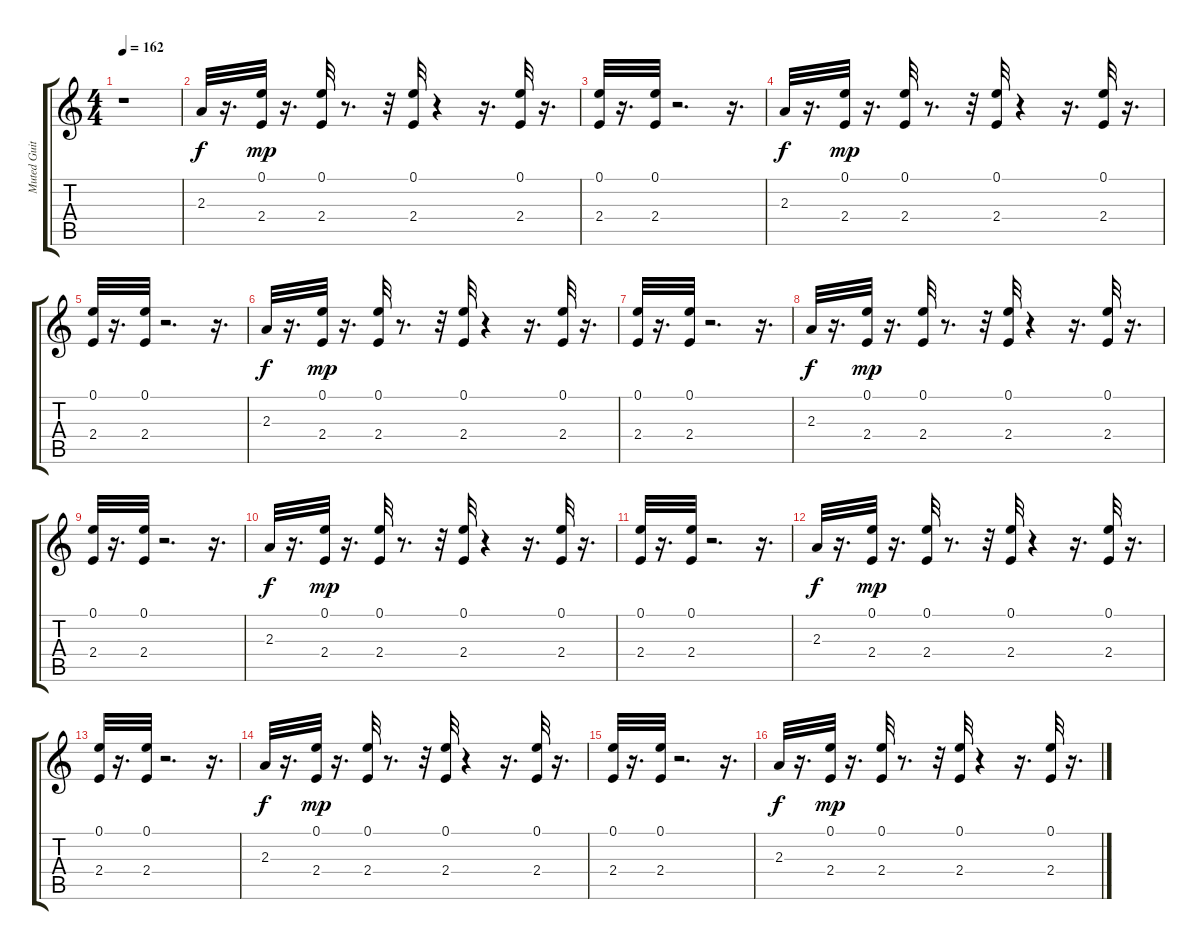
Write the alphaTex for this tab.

\track ("Muted Guitar" "Muted Guit") {instrument electricguitarmuted}
\staff {score tabs}
\tuning (E4 B3 G3 D3 A2 E2) {hide}
\ts (4 4)
\tempo 162
\clef g2
\ks c
r.1{dy f instrument electricguitarmuted} |
2.3.32 r.16{d} (0.1 2.4).32{dy mp} r.16{d} (0.1 2.4).32 r.8{d} r.32 (0.1 2.4).32 r.4 r.16{d} (0.1 2.4).32 r.16{d} |
(0.1 2.4).32 r.16{d} (0.1 2.4).32 r.2{d} r.16{d} |
2.3.32{dy f} r.16{d} (0.1 2.4).32{dy mp} r.16{d} (0.1 2.4).32 r.8{d} r.32 (0.1 2.4).32 r.4 r.16{d} (0.1 2.4).32 r.16{d} |
(0.1 2.4).32 r.16{d} (0.1 2.4).32 r.2{d} r.16{d} |
2.3.32{dy f} r.16{d} (0.1 2.4).32{dy mp} r.16{d} (0.1 2.4).32 r.8{d} r.32 (0.1 2.4).32 r.4 r.16{d} (0.1 2.4).32 r.16{d} |
(0.1 2.4).32 r.16{d} (0.1 2.4).32 r.2{d} r.16{d} |
2.3.32{dy f} r.16{d} (0.1 2.4).32{dy mp} r.16{d} (0.1 2.4).32 r.8{d} r.32 (0.1 2.4).32 r.4 r.16{d} (0.1 2.4).32 r.16{d} |
(0.1 2.4).32 r.16{d} (0.1 2.4).32 r.2{d} r.16{d} |
2.3.32{dy f} r.16{d} (0.1 2.4).32{dy mp} r.16{d} (0.1 2.4).32 r.8{d} r.32 (0.1 2.4).32 r.4 r.16{d} (0.1 2.4).32 r.16{d} |
(0.1 2.4).32 r.16{d} (0.1 2.4).32 r.2{d} r.16{d} |
2.3.32{dy f} r.16{d} (0.1 2.4).32{dy mp} r.16{d} (0.1 2.4).32 r.8{d} r.32 (0.1 2.4).32 r.4 r.16{d} (0.1 2.4).32 r.16{d} |
(0.1 2.4).32 r.16{d} (0.1 2.4).32 r.2{d} r.16{d} |
2.3.32{dy f} r.16{d} (0.1 2.4).32{dy mp} r.16{d} (0.1 2.4).32 r.8{d} r.32 (0.1 2.4).32 r.4 r.16{d} (0.1 2.4).32 r.16{d} |
(0.1 2.4).32 r.16{d} (0.1 2.4).32 r.2{d} r.16{d} |
2.3.32{dy f} r.16{d} (0.1 2.4).32{dy mp} r.16{d} (0.1 2.4).32 r.8{d} r.32 (0.1 2.4).32 r.4 r.16{d} (0.1 2.4).32 r.16{d}
